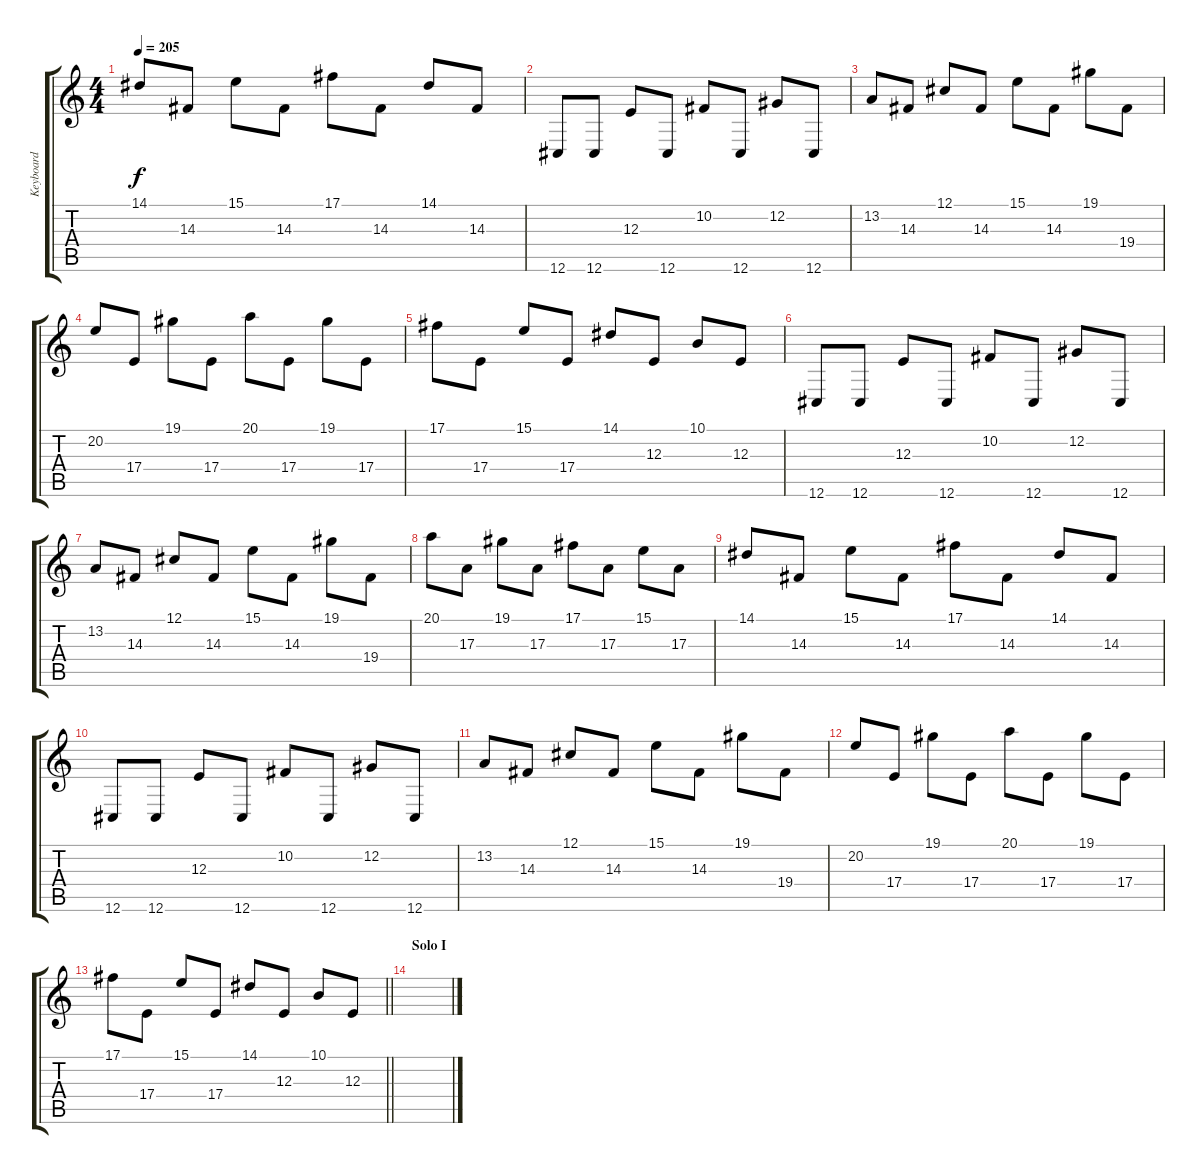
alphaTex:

\track ("Keyboard" "Keyboard") {instrument acousticgrandpiano}
\staff {score tabs}
\tuning (Db4 Ab3 E3 B2 Gb2 Db2) {hide}
\ts (4 4)
\tempo 205
\clef g2
\ks c
14.1.8{dy f} 14.3.8 15.1.8 14.3.8 17.1.8 14.3.8 14.1.8 14.3.8 |
12.6.8 12.6.8 12.3.8 12.6.8 10.2.8 12.6.8 12.2.8 12.6.8 |
13.2.8 14.3.8 12.1.8 14.3.8 15.1.8 14.3.8 19.1.8 19.4.8 |
20.2.8 17.4.8 19.1.8 17.4.8 20.1.8 17.4.8 19.1.8 17.4.8 |
17.1.8 17.4.8 15.1.8 17.4.8 14.1.8 12.3.8 10.1.8 12.3.8 |
12.6.8 12.6.8 12.3.8 12.6.8 10.2.8 12.6.8 12.2.8 12.6.8 |
13.2.8 14.3.8 12.1.8 14.3.8 15.1.8 14.3.8 19.1.8 19.4.8 |
20.1.8 17.3.8 19.1.8 17.3.8 17.1.8 17.3.8 15.1.8 17.3.8 |
14.1.8 14.3.8 15.1.8 14.3.8 17.1.8 14.3.8 14.1.8 14.3.8 |
12.6.8 12.6.8 12.3.8 12.6.8 10.2.8 12.6.8 12.2.8 12.6.8 |
13.2.8 14.3.8 12.1.8 14.3.8 15.1.8 14.3.8 19.1.8 19.4.8 |
20.2.8 17.4.8 19.1.8 17.4.8 20.1.8 17.4.8 19.1.8 17.4.8 |
\barLineRight lightlight
17.1.8 17.4.8 15.1.8 17.4.8 14.1.8 12.3.8 10.1.8 12.3.8 |
\section ("" "Solo I")
